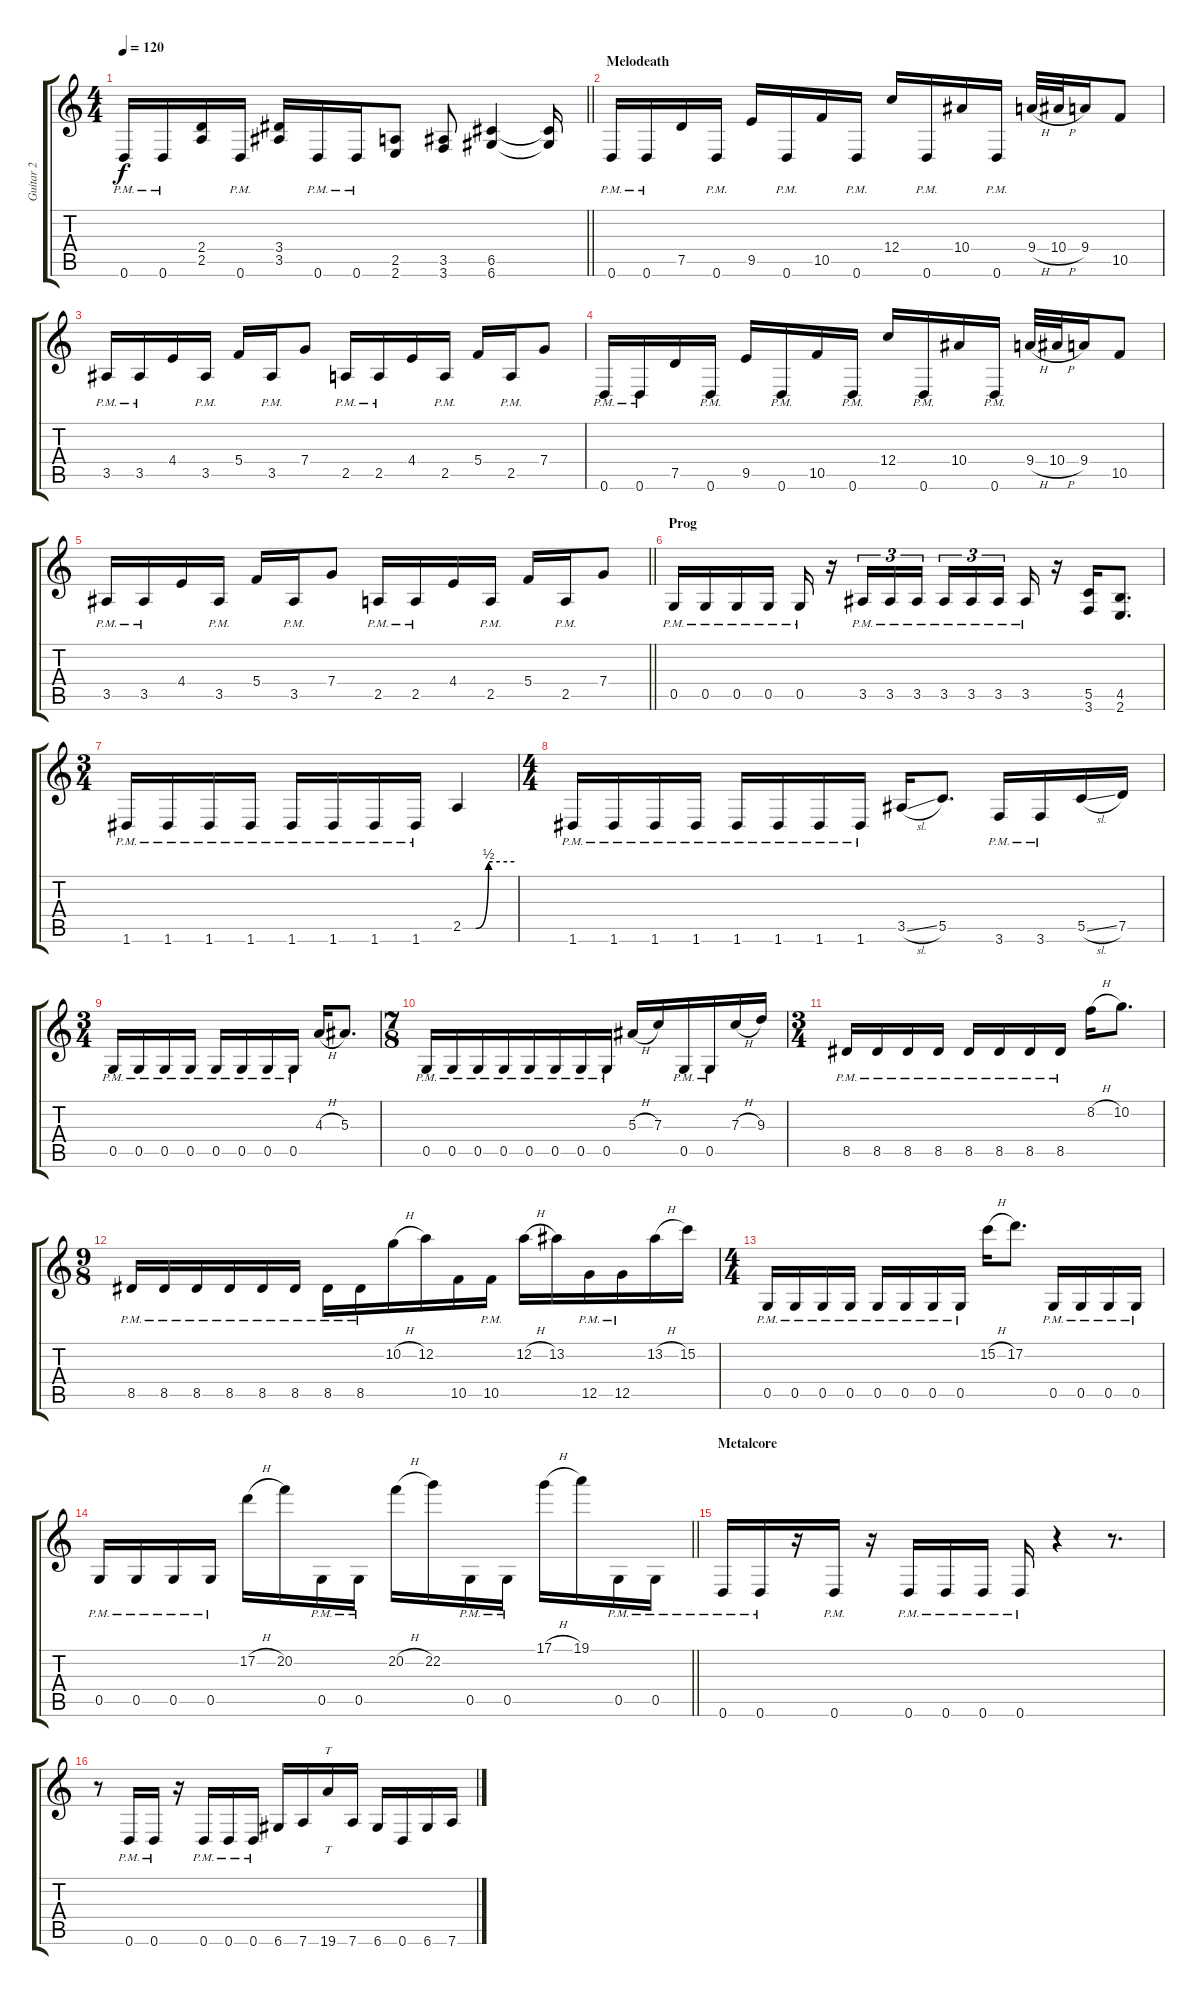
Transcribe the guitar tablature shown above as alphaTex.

\track ("Guitar 2" "Guitar 2") {instrument overdrivenguitar}
\staff {score tabs}
\tuning (D4 A3 F3 C3 G2 D2) {hide}
\ts (4 4)
\tempo 120
\clef g2
\barLineRight lightlight
\ks c
0.6{pm}.16{dy f} 0.6{pm}.16 (2.4 2.5).16 0.6{pm}.16 (3.4 3.5).16 0.6{pm}.16 0.6{pm}.16 (2.5 2.6).8 (3.5 3.6).8 (6.5 6.6).4 (6.5{t} 6.6{t}).16 |
\section ("" "Melodeath")
0.6{pm}.16 0.6{pm}.16 7.5.16 0.6{pm}.16 9.5.16 0.6{pm}.16 10.5.16 0.6{pm}.16 12.4.16 0.6{pm}.16 10.4.16 0.6{pm}.16 9.4{h}.32 10.4{h}.32 9.4.16 10.5.8 |
3.5{pm}.16 3.5{pm}.16 4.4.16 3.5{pm}.16 5.4.16 3.5{pm}.16 7.4.8 2.5{pm}.16 2.5{pm}.16 4.4.16 2.5{pm}.16 5.4.16 2.5{pm}.16 7.4.8 |
0.6{pm}.16 0.6{pm}.16 7.5.16 0.6{pm}.16 9.5.16 0.6{pm}.16 10.5.16 0.6{pm}.16 12.4.16 0.6{pm}.16 10.4.16 0.6{pm}.16 9.4{h}.32 10.4{h}.32 9.4.16 10.5.8 |
\barLineRight lightlight
3.5{pm}.16 3.5{pm}.16 4.4.16 3.5{pm}.16 5.4.16 3.5{pm}.16 7.4.8 2.5{pm}.16 2.5{pm}.16 4.4.16 2.5{pm}.16 5.4.16 2.5{pm}.16 7.4.8 |
\section ("" "Prog")
0.5{pm}.16 0.5{pm}.16 0.5{pm}.16 0.5{pm}.16 0.5{pm}.16 r.16 3.5{pm}.16{tu (3 2)} 3.5{pm}.16{tu (3 2)} 3.5{pm}.16{tu (3 2)} 3.5{pm}.16{tu (3 2)} 3.5{pm}.16{tu (3 2)} 3.5{pm}.16{tu (3 2) beam splitsecondary} 3.5{pm}.16 r.16 (5.5 3.6).16 (4.5 2.6).8{d} |
\ts (3 4)
1.6{pm}.16 1.6{pm}.16 1.6{pm}.16 1.6{pm}.16 1.6{pm}.16 1.6{pm}.16 1.6{pm}.16 1.6{pm}.16 2.5{be (custom 0 0 15 0 30 2 60 2)}.4 |
\ts (4 4)
1.6{pm}.16 1.6{pm}.16 1.6{pm}.16 1.6{pm}.16 1.6{pm}.16 1.6{pm}.16 1.6{pm}.16 1.6{pm}.16 3.5{sl}.16 5.5.8{d} 3.6{pm}.16 3.6{pm}.16 5.5{sl}.16 7.5.16 |
\ts (3 4)
0.5{pm}.16 0.5{pm}.16 0.5{pm}.16 0.5{pm}.16 0.5{pm}.16 0.5{pm}.16 0.5{pm}.16 0.5{pm}.16 4.3{h}.16 5.3.8{d} |
\ts (7 8)
0.5{pm}.16 0.5{pm}.16 0.5{pm}.16 0.5{pm}.16 0.5{pm}.16 0.5{pm}.16 0.5{pm}.16 0.5{pm}.16 5.3{h}.16 7.3.16 0.5{pm}.16 0.5{pm}.16 7.3{h}.16 9.3.16 |
\ts (3 4)
8.5{pm}.16 8.5{pm}.16 8.5{pm}.16 8.5{pm}.16 8.5{pm}.16 8.5{pm}.16 8.5{pm}.16 8.5{pm}.16 8.2{h}.16 10.2.8{d} |
\ts (9 8)
8.5{pm}.16 8.5{pm}.16 8.5{pm}.16 8.5{pm}.16 8.5{pm}.16 8.5{pm}.16 8.5{pm}.16 8.5{pm}.16 10.2{h}.16 12.2.16 10.5.16 10.5{pm}.16 12.2{h}.16 13.2.16 12.5{pm}.16 12.5{pm}.16 13.2{h}.16 15.2.16 |
\ts (4 4)
0.5{pm}.16 0.5{pm}.16 0.5{pm}.16 0.5{pm}.16 0.5{pm}.16 0.5{pm}.16 0.5{pm}.16 0.5{pm}.16 15.2{h}.16 17.2.8{d} 0.5{pm}.16 0.5{pm}.16 0.5{pm}.16 0.5{pm}.16 |
\barLineRight lightlight
0.5{pm}.16 0.5{pm}.16 0.5{pm}.16 0.5{pm}.16 17.2{h}.16 20.2.16 0.5{pm}.16 0.5{pm}.16 20.2{h}.16 22.2.16 0.5{pm}.16 0.5{pm}.16 17.1{h}.16 19.1.16 0.5{pm}.16 0.5{pm}.16 |
\section ("" "Metalcore")
0.6{pm}.16 0.6{pm}.16 r.16 0.6{pm}.16 r.16 0.6{pm}.16 0.6{pm}.16 0.6{pm}.16 0.6{pm}.16 r.4 r.8{d} |
r.8 0.6{pm}.16 0.6{pm}.16 r.16 0.6{pm}.16 0.6{pm}.16 0.6{pm}.16 6.6.16 7.6.16 19.6.16{tt} 7.6.16 6.6.16 0.6.16 6.6.16 7.6.16
